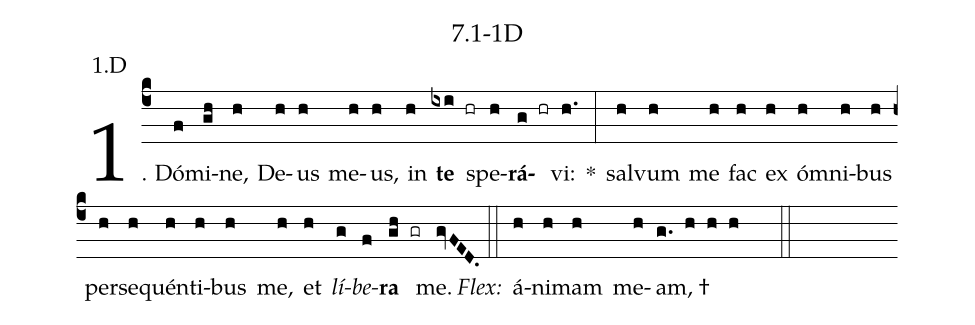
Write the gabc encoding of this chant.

name: 7.1-1D;
annotation: 1.D;
%%
(c4)1. Dó(f)mi(gh)ne,(h) De(h)us(h) me(h)us,(h) in(h) <b>te</b>(ixi hr) spe(h)<b>rá</b>(g hr)vi:(h.) *(:) sal(h)vum(h) me(h) fac(h) ex(h) óm(h)ni(h)bus(h) per(h)se(h)quén(h)ti(h)bus(h) me,(h) et(h) <i>lí</i>(g)<i>be</i>(f)<b>ra</b>(gh gr) me.(gvFED.) (::)
<i>Flex:</i>()  á(h)ni(h)mam(h) me(h)am, †(g. h h h  ::)
